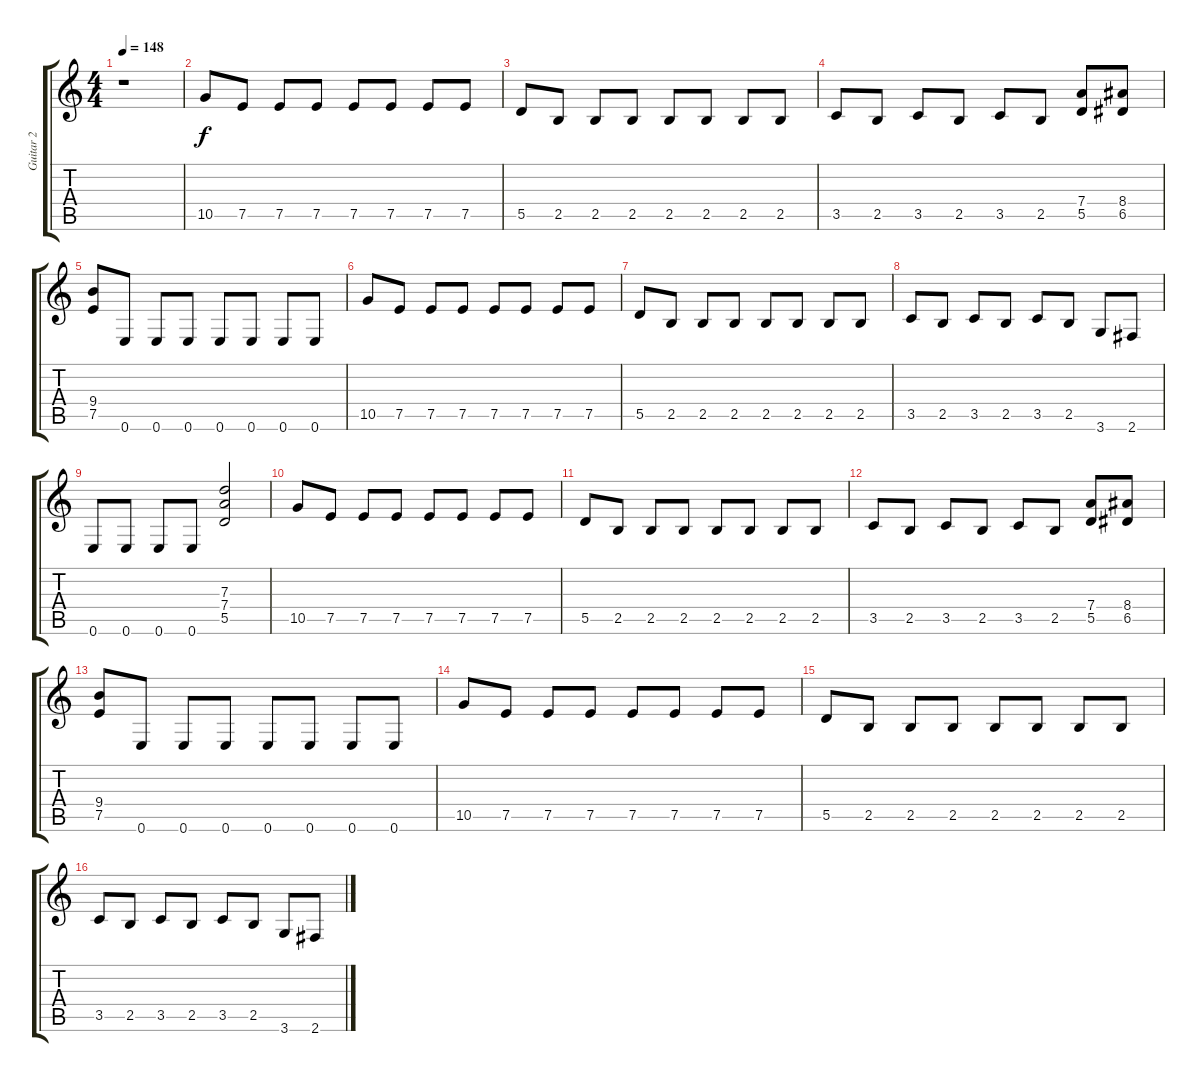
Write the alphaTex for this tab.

\track ("Guitar 2" "Guitar 2") {instrument overdrivenguitar}
\staff {score tabs}
\tuning (E4 B3 G3 D3 A2 E2) {hide}
\ts (4 4)
\tempo 148
\clef g2
\ks c
r.1{dy f instrument overdrivenguitar} |
10.5.8 7.5.8 7.5.8 7.5.8 7.5.8 7.5.8 7.5.8 7.5.8 |
5.5.8 2.5.8 2.5.8 2.5.8 2.5.8 2.5.8 2.5.8 2.5.8 |
3.5.8 2.5.8 3.5.8 2.5.8 3.5.8 2.5.8 (7.4 5.5).8 (8.4 6.5).8 |
(9.4 7.5).8 0.6.8 0.6.8 0.6.8 0.6.8 0.6.8 0.6.8 0.6.8 |
10.5.8 7.5.8 7.5.8 7.5.8 7.5.8 7.5.8 7.5.8 7.5.8 |
5.5.8 2.5.8 2.5.8 2.5.8 2.5.8 2.5.8 2.5.8 2.5.8 |
3.5.8 2.5.8 3.5.8 2.5.8 3.5.8 2.5.8 3.6.8 2.6.8 |
0.6.8 0.6.8 0.6.8 0.6.8 (7.3 7.4 5.5).2 |
10.5.8 7.5.8 7.5.8 7.5.8 7.5.8 7.5.8 7.5.8 7.5.8 |
5.5.8 2.5.8 2.5.8 2.5.8 2.5.8 2.5.8 2.5.8 2.5.8 |
3.5.8 2.5.8 3.5.8 2.5.8 3.5.8 2.5.8 (7.4 5.5).8 (8.4 6.5).8 |
(9.4 7.5).8 0.6.8 0.6.8 0.6.8 0.6.8 0.6.8 0.6.8 0.6.8 |
10.5.8 7.5.8 7.5.8 7.5.8 7.5.8 7.5.8 7.5.8 7.5.8 |
5.5.8 2.5.8 2.5.8 2.5.8 2.5.8 2.5.8 2.5.8 2.5.8 |
3.5.8 2.5.8 3.5.8 2.5.8 3.5.8 2.5.8 3.6.8 2.6.8
